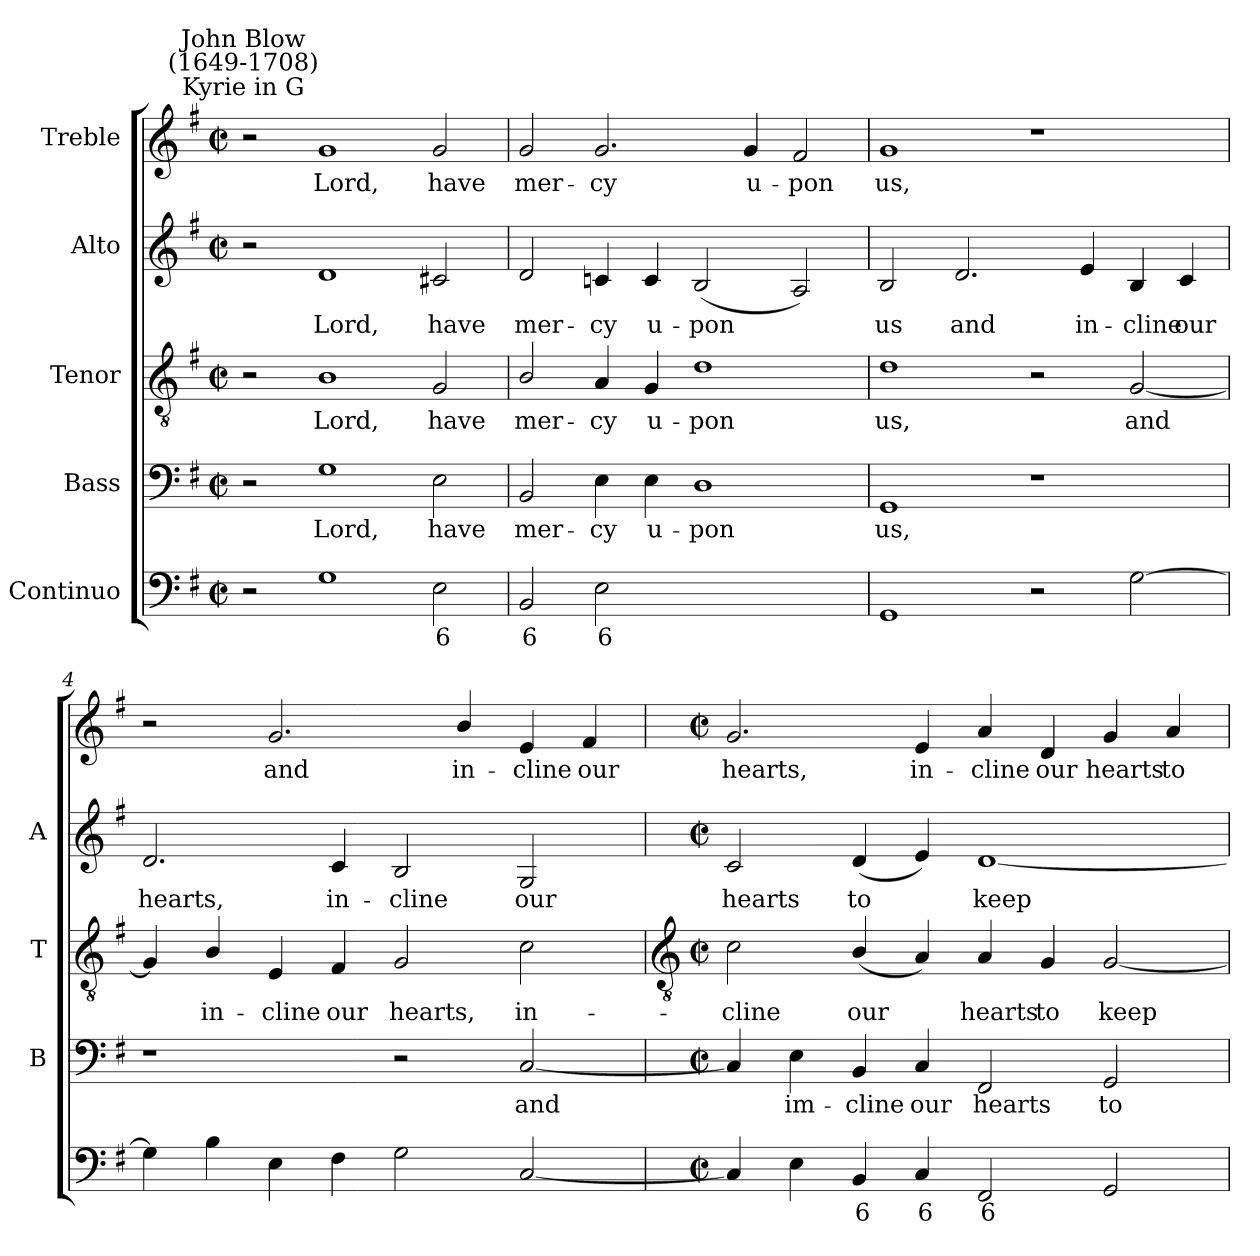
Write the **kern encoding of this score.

**kern	**text	**text	**kern	**text	**kern	**text	**kern	**text	**kern	**text
*part5	*part5	*part5	*part4	*part4	*part3	*part3	*part2	*part2	*part1	*part1
*staff5	*staff5	*staff5	*staff4	*staff4	*staff3	*staff3	*staff2	*staff2	*staff1	*staff1
*I"Continuo	*	*	*I"Bass	*	*I"Tenor	*	*I"Alto	*	*I"Treble	*
*	*	*	*I'B	*	*I'T	*	*I'A	*	*	*
*clefF4	*	*	*clefF4	*	*clefGv2	*	*clefG2	*	*clefG2	*
*k[f#]	*	*	*k[f#]	*	*k[f#]	*	*k[f#]	*	*k[f#]	*
*G:	*	*	*G:	*	*G:	*	*G:	*	*G:	*
*M4/2	*	*	*M4/2	*	*M4/2	*	*M4/2	*	*M4/2	*
*met(c|)	*	*	*met(c|)	*	*met(c|)	*	*met(c|)	*	*met(c|)	*
=1	=1	=1	=1	=1	=1	=1	=1	=1	=1	=1
!	!	!	!	!	!	!	!	!	!LO:TX:a:cj:t=Kyrie in G	!
!	!	!	!	!	!	!	!	!	!LO:TX:a:cj:t=John Blow\n(1649-1708)	!
2r	.	.	2r	.	2r	.	2r	.	2r	.
!	!	!	!	!LO:LY:b	!	!LO:LY:b	!	!LO:LY:b	!	!LO:LY:b
1G	.	.	1G	Lord,	1B	Lord,	1d	Lord,	1g	Lord,
!	!LO:LY:b	!	!	!LO:LY:b	!	!LO:LY:b	!	!LO:LY:b	!	!LO:LY:b
2E	6	.	2E	have	2G	have	2c#X	have	2g	have
=2	=2	=2	=2	=2	=2	=2	=2	=2	=2	=2
!	!LO:LY:b	!	!	!LO:LY:b	!	!LO:LY:b	!	!LO:LY:b	!	!LO:LY:b
2BB	6	.	2BB	mer-	2B/	mer-	2d	mer-	2g	mer-
!	!LO:LY:b	!	!	!LO:LY:b	!	!LO:LY:b	!	!LO:LY:b	!	!LO:LY:b
2E	6	.	4E	-cy	4A	-cy	4cn	-cy	2.g	-cy
!	!	!	!	!LO:LY:b	!	!LO:LY:b	!	!LO:LY:b	!	!
.	.	.	4E	u-	4G	u-	4c	u-	.	.
!	!LO:LY:b	!LO:LY:b	!	!LO:LY:b	!	!LO:LY:b	!	!LO:LY:b	!	!
[2Dyy	6	4	1D	-pon	1d	-pon	(<2B	-pon	.	.
!	!	!	!	!	!	!	!	!	!	!LO:LY:b
.	.	.	.	.	.	.	.	.	4g	u-
!	!LO:LY:b	!LO:LY:b	!	!	!	!	!	!	!	!LO:LY:b
2Dyy]	5	3	.	.	.	.	2A)	.	2f#	-pon
=3	=3	=3	=3	=3	=3	=3	=3	=3	=3	=3
!	!	!	!	!LO:LY:b	!	!LO:LY:b	!	!LO:LY:b	!	!LO:LY:b
1GG	.	.	1GG	us,	1d	us,	2B	us	1g	us,
!	!	!	!	!	!	!	!	!LO:LY:b	!	!
.	.	.	.	.	.	.	2.d	and	.	.
2r	.	.	1r	.	2r	.	.	.	1r	.
!	!	!	!	!	!	!	!	!LO:LY:b	!	!
.	.	.	.	.	.	.	4e	in-	.	.
!	!	!	!	!	!	!LO:LY:b	!	!LO:LY:b	!	!
[2G	.	.	.	.	[2G	and	4B	-cline	.	.
!	!	!	!	!	!	!	!	!LO:LY:b	!	!
.	.	.	.	.	.	.	4c	our	.	.
=4	=4	=4	=4	=4	=4	=4	=4	=4	=4	=4
!	!	!	!	!	!	!	!	!LO:LY:b	!	!
4G]	.	.	1r	.	4G]	.	2.d	hearts,	2r	.
!	!	!	!	!	!	!LO:LY:b	!	!	!	!
4B	.	.	.	.	4B/	in-	.	.	.	.
!	!	!	!	!	!	!LO:LY:b	!	!	!	!LO:LY:b
4E	.	.	.	.	4E	-cline	.	.	2.g	and
!	!	!	!	!	!	!LO:LY:b	!	!LO:LY:b	!	!
4F#	.	.	.	.	4F#	our	4c	in-	.	.
!	!	!	!	!	!	!LO:LY:b	!	!LO:LY:b	!	!
2G	.	.	2r	.	2G	hearts,	2B	-cline	.	.
!	!	!	!	!	!	!	!	!	!	!LO:LY:b
.	.	.	.	.	.	.	.	.	4b/	in-
!	!	!	!	!LO:LY:b	!	!LO:LY:b	!	!LO:LY:b	!	!LO:LY:b
[2C	.	.	[2C	and	2c	in-	2G	our	4e	-cline
!	!	!	!	!	!	!	!	!	!	!LO:LY:b
.	.	.	.	.	.	.	.	.	4f#	our
!!LO:LB:g=z
=5	=5	=5	=5	=5	=5	=5	=5	=5	=5	=5
*	*	*	*	*	*clefGv2	*	*	*	*	*
*M4/2	*	*	*M4/2	*	*M4/2	*	*M4/2	*	*M4/2	*
*met(c|)	*	*	*met(c|)	*	*met(c|)	*	*met(c|)	*	*met(c|)	*
!	!	!	!	!	!	!LO:LY:b	!	!LO:LY:b	!	!LO:LY:b
4C]	.	.	4C]	.	2c	-cline	2c	hearts	2.g	hearts,
!	!	!	!	!LO:LY:b	!	!	!	!	!	!
4E	.	.	4E	im-	.	.	.	.	.	.
!	!LO:LY:b	!	!	!LO:LY:b	!	!LO:LY:b	!	!LO:LY:b	!	!
4BB	6	.	4BB	-cline	(<4B/	our	(<4d	to	.	.
!	!LO:LY:b	!	!	!LO:LY:b	!	!	!	!	!	!LO:LY:b
4C	6	.	4C	our	4A)	.	4e)	.	4e	in-
!	!LO:LY:b	!	!	!LO:LY:b	!	!LO:LY:b	!	!LO:LY:b	!	!LO:LY:b
2FF#	6	.	2FF#	hearts	4A	hearts	[1d	keep	4a	-cline
!	!	!	!	!	!	!LO:LY:b	!	!	!	!LO:LY:b
.	.	.	.	.	4G	to	.	.	4d	our
!	!	!	!	!LO:LY:b	!	!LO:LY:b	!	!	!	!LO:LY:b
2GG	.	.	2GG	to	[2G	keep	.	.	4g	hearts
!	!	!	!	!	!	!	!	!	!	!LO:LY:b
.	.	.	.	.	.	.	.	.	4a	to
=	=	=	=	=	=	=	=	=	=	=
*-	*-	*-	*-	*-	*-	*-	*-	*-	*-	*-
